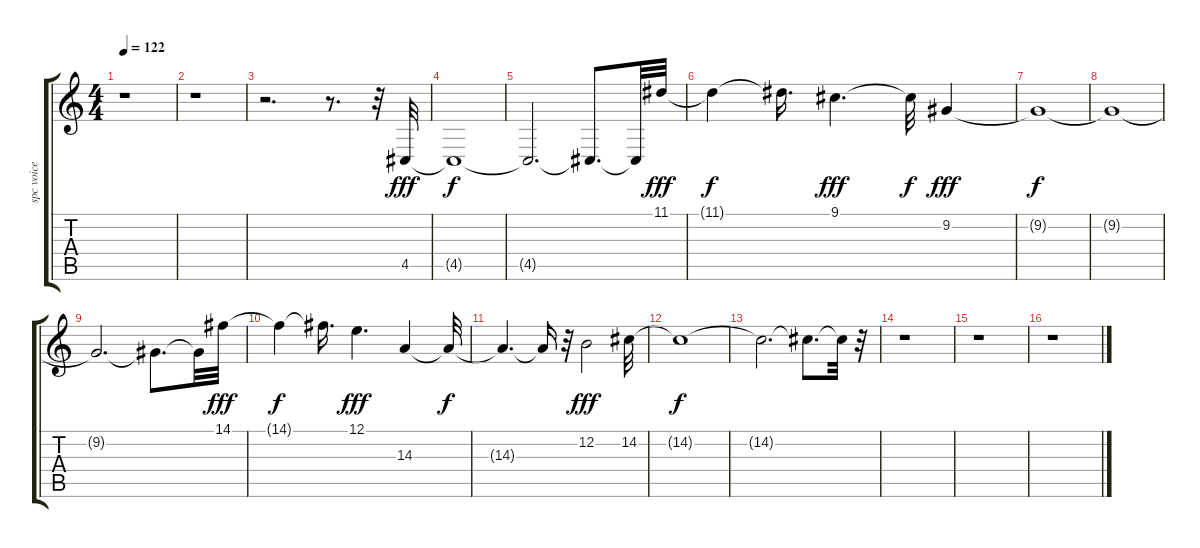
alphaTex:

\track ("spc voice" "spc voice") {instrument pad4choir}
\staff {score tabs}
\tuning (E4 B3 G3 D3 A2 E2) {hide}
\ts (4 4)
\tempo 122
\clef g2
\ks c
r.1{dy f} |
r.1 |
r.2{d} r.8{d} r.32 4.5.32{dy fff} |
4.5{t}.1{dy f} |
4.5{t}.2{d} 4.5{t}.8{d} 4.5{t}.32 11.1.32{dy fff} |
11.1{t}.4{dy f} 11.1{t}.16{d} 9.1.4{d dy fff} 9.1{t}.32{dy f} 9.2.4{dy fff} |
9.2{t}.1{dy f} |
9.2{t}.1 |
9.2{t}.2{d} 9.2{t}.8{d} 9.2{t}.32 14.1.32{dy fff} |
14.1{t}.4{dy f} 14.1{t}.16{d} 12.1.4{d dy fff} 14.3.4 14.3{t}.32{dy f} |
14.3{t}.4{d} 14.3{t}.16 r.32 12.2.2{dy fff} 14.2.32 |
14.2{t}.1{dy f} |
14.2{t}.2{d} 14.2{t}.8{d} 14.2{t}.32 r.32 |
r.1 |
r.1 |
r.1
